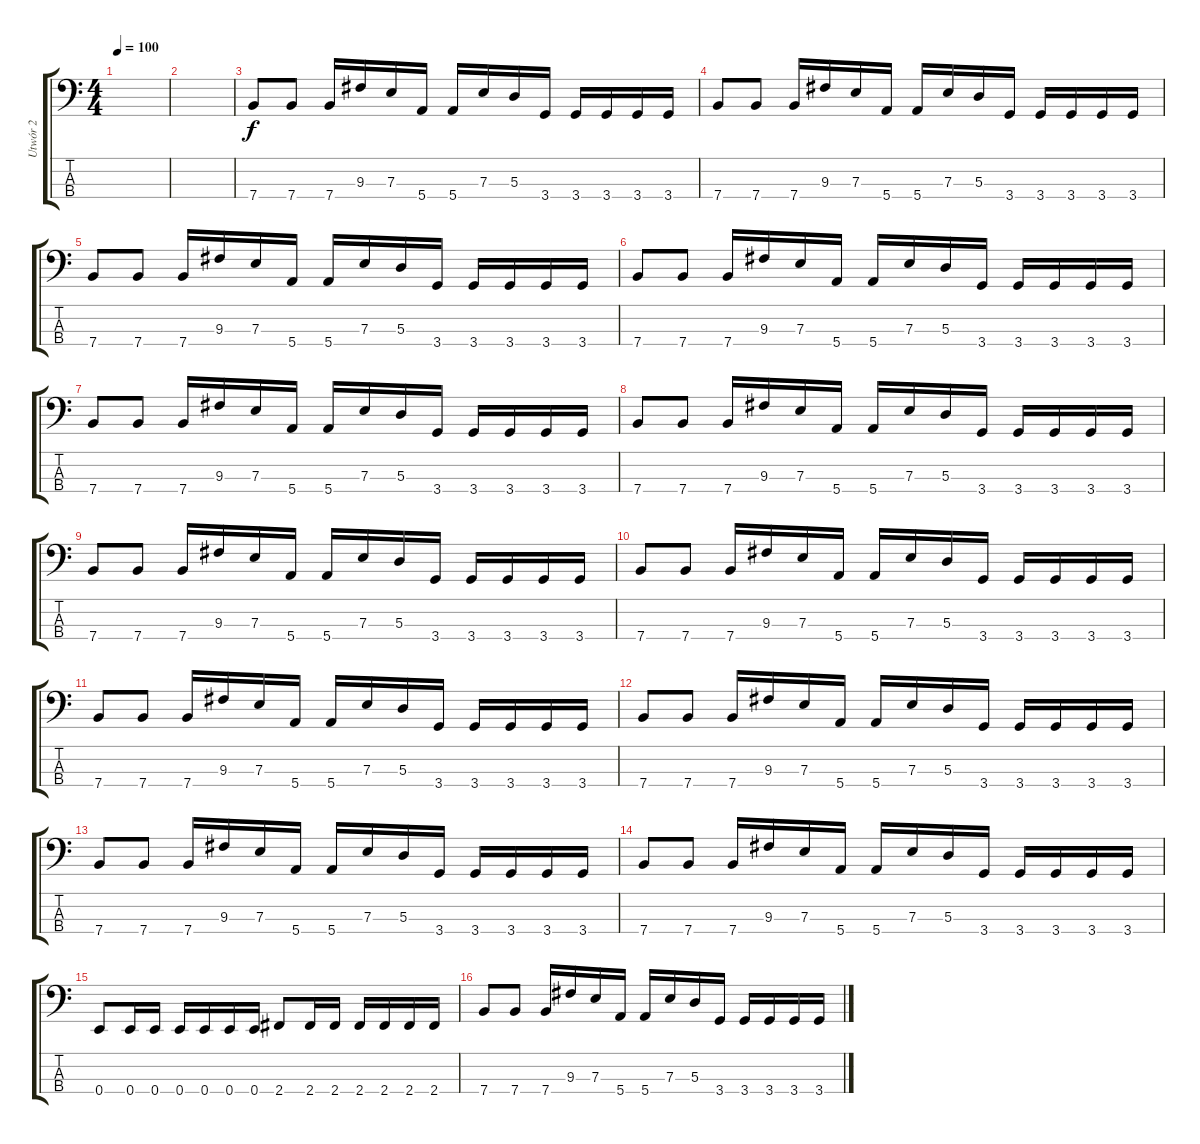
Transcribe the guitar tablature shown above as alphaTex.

\track ("Utwór 2" "Utwór 2") {instrument electricbasspick}
\staff {score tabs}
\tuning (G2 D2 A1 E1) {hide}
\ts (4 4)
\tempo 100
\clef f4
\ks c
|
|
7.4.8 7.4.8 7.4.16 9.3.16 7.3.16 5.4.16 5.4.16 7.3.16 5.3.16 3.4.16 3.4.16 3.4.16 3.4.16 3.4.16 |
7.4.8 7.4.8 7.4.16 9.3.16 7.3.16 5.4.16 5.4.16 7.3.16 5.3.16 3.4.16 3.4.16 3.4.16 3.4.16 3.4.16 |
7.4.8 7.4.8 7.4.16 9.3.16 7.3.16 5.4.16 5.4.16 7.3.16 5.3.16 3.4.16 3.4.16 3.4.16 3.4.16 3.4.16 |
7.4.8 7.4.8 7.4.16 9.3.16 7.3.16 5.4.16 5.4.16 7.3.16 5.3.16 3.4.16 3.4.16 3.4.16 3.4.16 3.4.16 |
7.4.8 7.4.8 7.4.16 9.3.16 7.3.16 5.4.16 5.4.16 7.3.16 5.3.16 3.4.16 3.4.16 3.4.16 3.4.16 3.4.16 |
7.4.8 7.4.8 7.4.16 9.3.16 7.3.16 5.4.16 5.4.16 7.3.16 5.3.16 3.4.16 3.4.16 3.4.16 3.4.16 3.4.16 |
7.4.8 7.4.8 7.4.16 9.3.16 7.3.16 5.4.16 5.4.16 7.3.16 5.3.16 3.4.16 3.4.16 3.4.16 3.4.16 3.4.16 |
7.4.8 7.4.8 7.4.16 9.3.16 7.3.16 5.4.16 5.4.16 7.3.16 5.3.16 3.4.16 3.4.16 3.4.16 3.4.16 3.4.16 |
7.4.8 7.4.8 7.4.16 9.3.16 7.3.16 5.4.16 5.4.16 7.3.16 5.3.16 3.4.16 3.4.16 3.4.16 3.4.16 3.4.16 |
7.4.8 7.4.8 7.4.16 9.3.16 7.3.16 5.4.16 5.4.16 7.3.16 5.3.16 3.4.16 3.4.16 3.4.16 3.4.16 3.4.16 |
7.4.8 7.4.8 7.4.16 9.3.16 7.3.16 5.4.16 5.4.16 7.3.16 5.3.16 3.4.16 3.4.16 3.4.16 3.4.16 3.4.16 |
7.4.8 7.4.8 7.4.16 9.3.16 7.3.16 5.4.16 5.4.16 7.3.16 5.3.16 3.4.16 3.4.16 3.4.16 3.4.16 3.4.16 |
0.4.8 0.4.16 0.4.16 0.4.16 0.4.16 0.4.16 0.4.16 2.4.8 2.4.16 2.4.16 2.4.16 2.4.16 2.4.16 2.4.16 |
7.4.8 7.4.8 7.4.16 9.3.16 7.3.16 5.4.16 5.4.16 7.3.16 5.3.16 3.4.16 3.4.16 3.4.16 3.4.16 3.4.16
